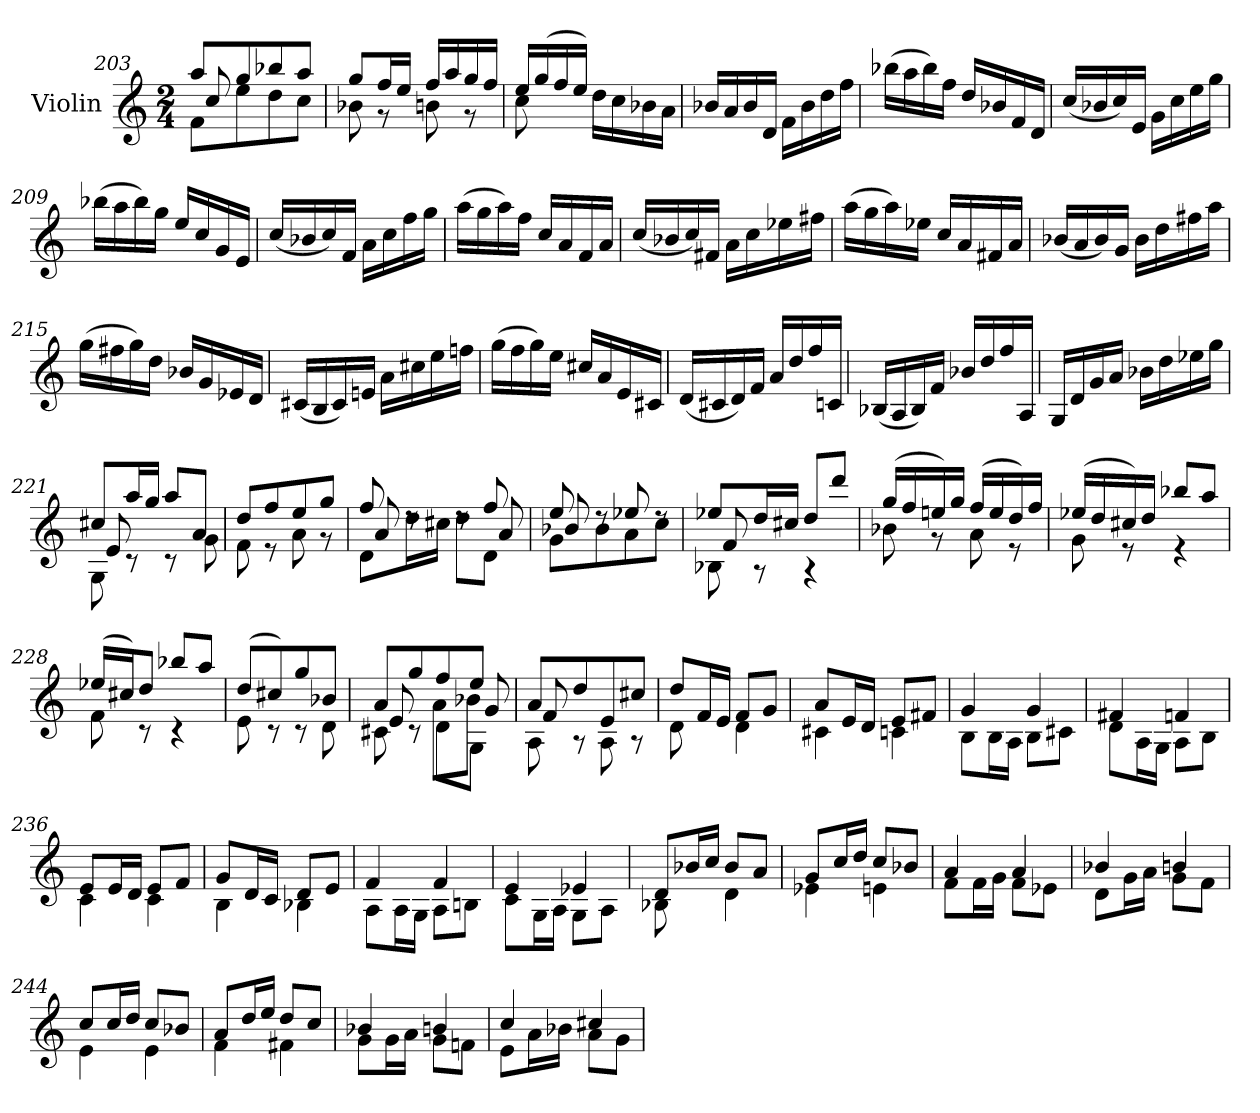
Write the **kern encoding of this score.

**kern
*part1
*staff1
*I"Violin
*I'Vln.
*clefG2
*k[]
*M2/4
=203
*^
*	*^
8aa/L	8f\L	8cc/
8gg/	8ee\	8ryy
8bb-X/	8dd\	4ryy
8aa/J	8cc\J	.
*	*v	*v
!!LO:LB:g=z
=204	=204
8gg/L	8b-X\
16ff/L	8r
16ee/JJ	.
16ff/LL	8bn\
16aa/	.
16gg/	8r
16ff/JJ	.
=205	=205
16ee/LL	8cc\
(>16gg/	.
16ff/	8ryy
16ee/JJ)	.
4ryy	16dd\LL
.	16cc\
.	16b-X\
.	16a\JJ
*v	*v
=206
16b-X/LL
16a/
16b-/
16d/JJ
16f\LL
16b-\
16dd\
16ff\JJ
=207
(>16bb-X\LL
16aa\
16bb-\)
16ff\JJ
16dd/LL
16b-X/
16f/
16d/JJ
=208
(<16cc/LL
16b-X/
16cc/)
16e/JJ
16g\LL
16cc\
16ee\
16gg\JJ
=209
(>16bb-X\LL
16aa\
16bb-\)
16gg\JJ
16ee/LL
16cc/
16g/
16e/JJ
=210
(<16cc/LL
16b-X/
16cc/)
16f/JJ
16a\LL
16cc\
16ff\
16gg\JJ
!!LO:LB:g=z
=211
(>16aa\LL
16gg\
16aa\)
16ff\JJ
16cc/LL
16a/
16f/
16a/JJ
=212
(<16cc/LL
16b-X/
16cc/)
16f#X/JJ
16a\LL
16cc\
16ee-X\
16ff#X\JJ
=213
(>16aa\LL
16gg\
16aa\)
16ee-X\JJ
16cc/LL
16a/
16f#X/
16a/JJ
=214
(<16b-X/LL
16a/
16b-/)
16g/JJ
16b-\LL
16dd\
16ff#X\
16aa\JJ
=215
(>16gg\LL
16ff#X\
16gg\)
16dd\JJ
16b-X/LL
16g/
16e-X/
16d/JJ
=216
(<16c#X/LL
16B/
16c#/)
16en/JJ
16a\LL
16cc#X\
16ee\
16ffn\JJ
!!LO:PB:g=z
=217
(>16gg\LL
16ff\
16gg\)
16ee\JJ
16cc#X/LL
16a/
16e/
16c#X/JJ
=218
(<16d/LL
16c#X/
16d/)
16f/JJ
16a/LL
16dd/
16ff/
16cn/JJ
=219
(<16B-X/LL
16A/
16B-/)
16f/JJ
16b-X/LL
16dd/
16ff/
16A/JJ
=220
16G/LL
16d/
16g/
16a/JJ
16b-X\LL
16dd\
16ee-X\
16gg\JJ
=221
*^
*	*^
8cc#X/L	8G\	8e/
16aa/L	8r	8ryy
16gg/JJ	.	.
8aa/L	8r	4ryy
8a/J	8g\	.
*	*v	*v
=222	=222
8dd/L	8f\
8ff/	8r
8ee/	8a\
8gg/J	8r
=223	=223
*	*^
8ff/	8d\L	8a/
8rdd	16dd\L	8ryy
.	16cc#X\JJ	.
8rdd	8dd\L	8ryy
8ff/	8d\J	8a/
=224	=224	=224
8ee/	8g\L	8b-X/
8rdd	8b-\	8ryy
8ee-X/	8a\	4ryy
8rdd	8cc\J	.
!!LO:LB:g=z	!!	!!
=225	=225	=225
8ee-X/L	8B-X\	8f/
16dd/L	8r	8ryy
16cc#X/JJ	.	.
8dd/L	4r	4ryy
8ddd/J	.	.
*	*v	*v
=226	=226
(>16gg/LL	8b-X\
16ff/	.
16een/)	8r
16gg/JJ	.
(>16ff/LL	8a\
16ee/	.
16dd/)	8r
16ff/JJ	.
=227	=227
(>16ee-X/LL	8g\
16dd/	.
16cc#X/)	8r
16dd/JJ	.
8bb-X/L	4r
8aa/J	.
=228	=228
(>16ee-X/LL	8f\
16cc#X/J)	.
8dd/J	8r
8bb-X/L	4r
8aa/J	.
=229	=229
(>8dd/L	8e\
8cc#X/)	8r
8gg/	8r
8b-X/J	8d\
=230	=230
*^	*^
8a/L	8c#X\	8e/	4ryy
8gg/	8r	8ryy	.
8ff/	8d\L	8ryy	8a\L
8ee/J	8G\J	8g/	8b-X\J
*	*	*v	*v
=231	=231	=231
8a/L	8A\	8f/
8dd/	8r	8ryy
8e/	8A\	4ryy
8cc#X/J	8r	.
*	*v	*v
=232	=232
8dd/L	8d\
16f/L	8ryy
16e/JJ	.
8f/L	4d\
8g/J	.
=233	=233
8a/L	4c#X\
16e/L	.
16d/JJ	.
8e/L	4cn\
8f#X/J	.
!!LO:LB:g=z	!!
=234	=234
4g/	8B\L
.	16B\L
.	16A\JJ
4g/	8B\L
.	8c#X\J
=235	=235
4f#X/	8d\L
.	16A\L
.	16G\JJ
4fn/	8A\L
.	8B\J
=236	=236
8e/L	4c\
16e/L	.
16d/JJ	.
8e/L	4c\
8f/J	.
=237	=237
8g/L	4B\
16d/L	.
16c/JJ	.
8d/L	4B-X\
8e/J	.
=238	=238
4f/	8A\L
.	16A\L
.	16G\JJ
4f/	8A\L
.	8Bn\J
=239	=239
4e/	8c\L
.	16G\L
.	16A\JJ
4e-X/	8G\L
.	8A\J
=240	=240
8d/L	8B-X\
16b-X/L	8ryy
16cc/JJ	.
8b-/L	4d\
8a/J	.
=241	=241
8g/L	4e-X\
16cc/L	.
16dd/JJ	.
8cc/L	4en\
8b-X/J	.
=242	=242
4a/	8f\L
.	16f\L
.	16g\JJ
4a/	8f\L
.	8e-X\J
=243	=243
4b-X/	8d\L
.	16g\L
.	16a\JJ
4bn/	8g\L
.	8f\J
!!LO:LB:g=z	!!
=244	=244
8cc/L	4e\
16cc/L	.
16dd/JJ	.
8cc/L	4e\
8b-X/J	.
=245	=245
8a/L	4f\
16dd/L	.
16ee/JJ	.
8dd/L	4f#X\
8cc/J	.
=246	=246
4b-X/	8g\L
.	16g\L
.	16a\JJ
4bn/	8g\L
.	8fn\J
=247	=247
4cc/	8e\L
.	16a\L
.	16b-X\JJ
4cc#X/	8a\L
.	8g\J
*v	*v
=
*-
